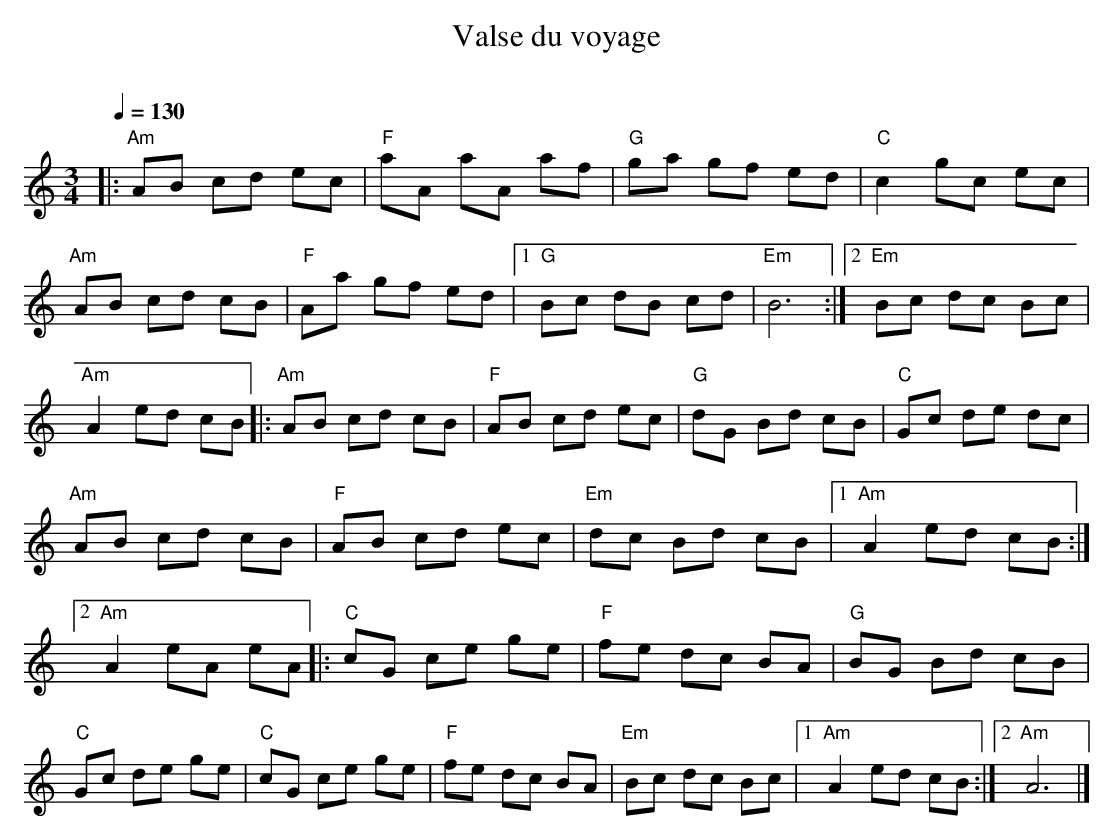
X:1
T:Valse du voyage
C:
L:1/8
M:3/4
Q:1/4=130
K:Am
|: "Am"AB cd ec | "F"aA aA af | "G"ga gf ed | "C"c2 gc ec | "Am"AB cd cB | "F"Aa gf ed |1 "G"Bc dB cd |\
"Em"B6 :|2 "Em"Bc dc Bc | "Am"A2 ed cB |: "Am"AB cd cB | "F"AB cd ec | "G"dG Bd cB | "C"Gc de dc |\
"Am"AB cd cB | "F"AB cd ec | "Em"dc Bd cB |1 "Am"A2 ed cB :|2 "Am"A2 eA eA |: "C"cG ce ge | "F"fe dc BA |\
"G"BG Bd cB | "C"Gc de ge | "C"cG ce ge | "F"fe dc BA | "Em"Bc dc Bc |1 "Am"A2 ed cB :|2 "Am"A6 |]
